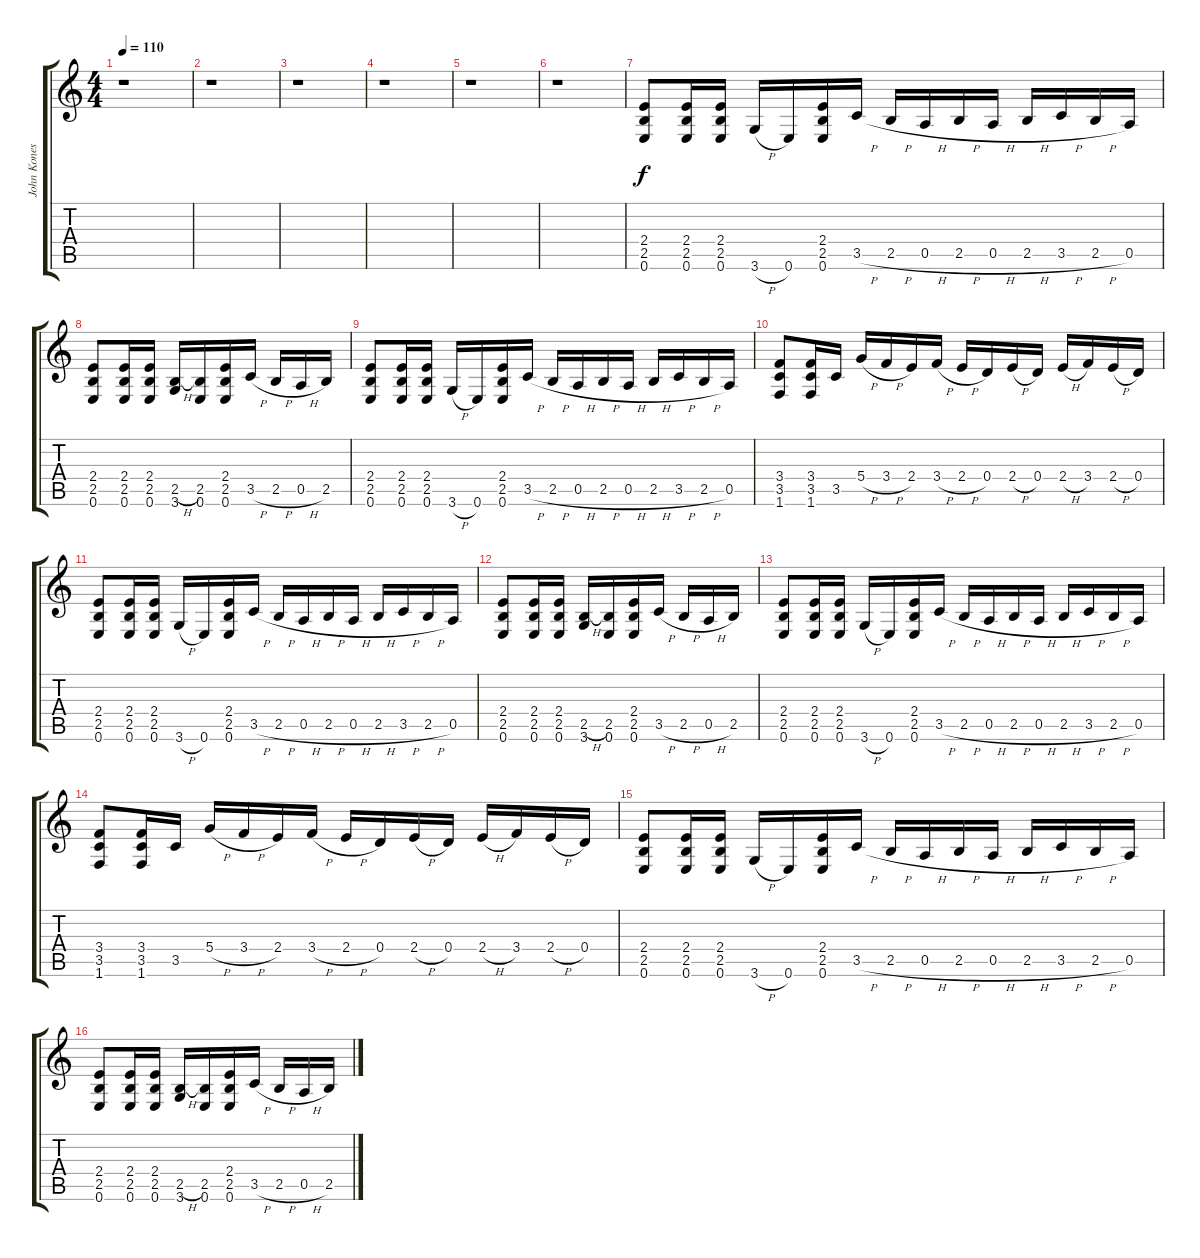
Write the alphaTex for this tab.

\track ("John Konesky" "John Kones") {solo instrument overdrivenguitar}
\staff {score tabs}
\tuning (E4 B3 G3 D3 A2 E2) {hide}
\ts (4 4)
\tempo 110
\clef g2
\ks c
r.1{dy f} |
r.1 |
r.1 |
r.1 |
r.1 |
r.1 |
(2.4 2.5 0.6).8 (2.4 2.5 0.6).16 (2.4 2.5 0.6).16 3.6{h}.16 0.6.16 (2.4 2.5 0.6).16 3.5{h}.16 2.5{h}.16 0.5{h}.16 2.5{h}.16 0.5{h}.16 2.5{h}.16 3.5{h}.16 2.5{h}.16 0.5.16 |
(2.4 2.5 0.6).8 (2.4 2.5 0.6).16 (2.4 2.5 0.6).16 (2.5{h} 3.6).16 (2.5 0.6).16 (2.4 2.5 0.6).16 3.5{h}.16 2.5{h}.16 0.5{h}.16 2.5.16 |
(2.4 2.5 0.6).8 (2.4 2.5 0.6).16 (2.4 2.5 0.6).16 3.6{h}.16 0.6.16 (2.4 2.5 0.6).16 3.5{h}.16 2.5{h}.16 0.5{h}.16 2.5{h}.16 0.5{h}.16 2.5{h}.16 3.5{h}.16 2.5{h}.16 0.5.16 |
(3.4 3.5 1.6).8 (3.4 3.5 1.6).16 3.5.16 5.4{h}.16 3.4{h}.16 2.4.16 3.4{h}.16 2.4{h}.16 0.4.16 2.4{h}.16 0.4.16 2.4{h}.16 3.4.16 2.4{h}.16 0.4.16 |
(2.4 2.5 0.6).8 (2.4 2.5 0.6).16 (2.4 2.5 0.6).16 3.6{h}.16 0.6.16 (2.4 2.5 0.6).16 3.5{h}.16 2.5{h}.16 0.5{h}.16 2.5{h}.16 0.5{h}.16 2.5{h}.16 3.5{h}.16 2.5{h}.16 0.5.16 |
(2.4 2.5 0.6).8 (2.4 2.5 0.6).16 (2.4 2.5 0.6).16 (2.5{h} 3.6).16 (2.5 0.6).16 (2.4 2.5 0.6).16 3.5{h}.16 2.5{h}.16 0.5{h}.16 2.5.16 |
(2.4 2.5 0.6).8 (2.4 2.5 0.6).16 (2.4 2.5 0.6).16 3.6{h}.16 0.6.16 (2.4 2.5 0.6).16 3.5{h}.16 2.5{h}.16 0.5{h}.16 2.5{h}.16 0.5{h}.16 2.5{h}.16 3.5{h}.16 2.5{h}.16 0.5.16 |
(3.4 3.5 1.6).8 (3.4 3.5 1.6).16 3.5.16 5.4{h}.16 3.4{h}.16 2.4.16 3.4{h}.16 2.4{h}.16 0.4.16 2.4{h}.16 0.4.16 2.4{h}.16 3.4.16 2.4{h}.16 0.4.16 |
(2.4 2.5 0.6).8 (2.4 2.5 0.6).16 (2.4 2.5 0.6).16 3.6{h}.16 0.6.16 (2.4 2.5 0.6).16 3.5{h}.16 2.5{h}.16 0.5{h}.16 2.5{h}.16 0.5{h}.16 2.5{h}.16 3.5{h}.16 2.5{h}.16 0.5.16 |
(2.4 2.5 0.6).8 (2.4 2.5 0.6).16 (2.4 2.5 0.6).16 (2.5{h} 3.6).16 (2.5 0.6).16 (2.4 2.5 0.6).16 3.5{h}.16 2.5{h}.16 0.5{h}.16 2.5.16
